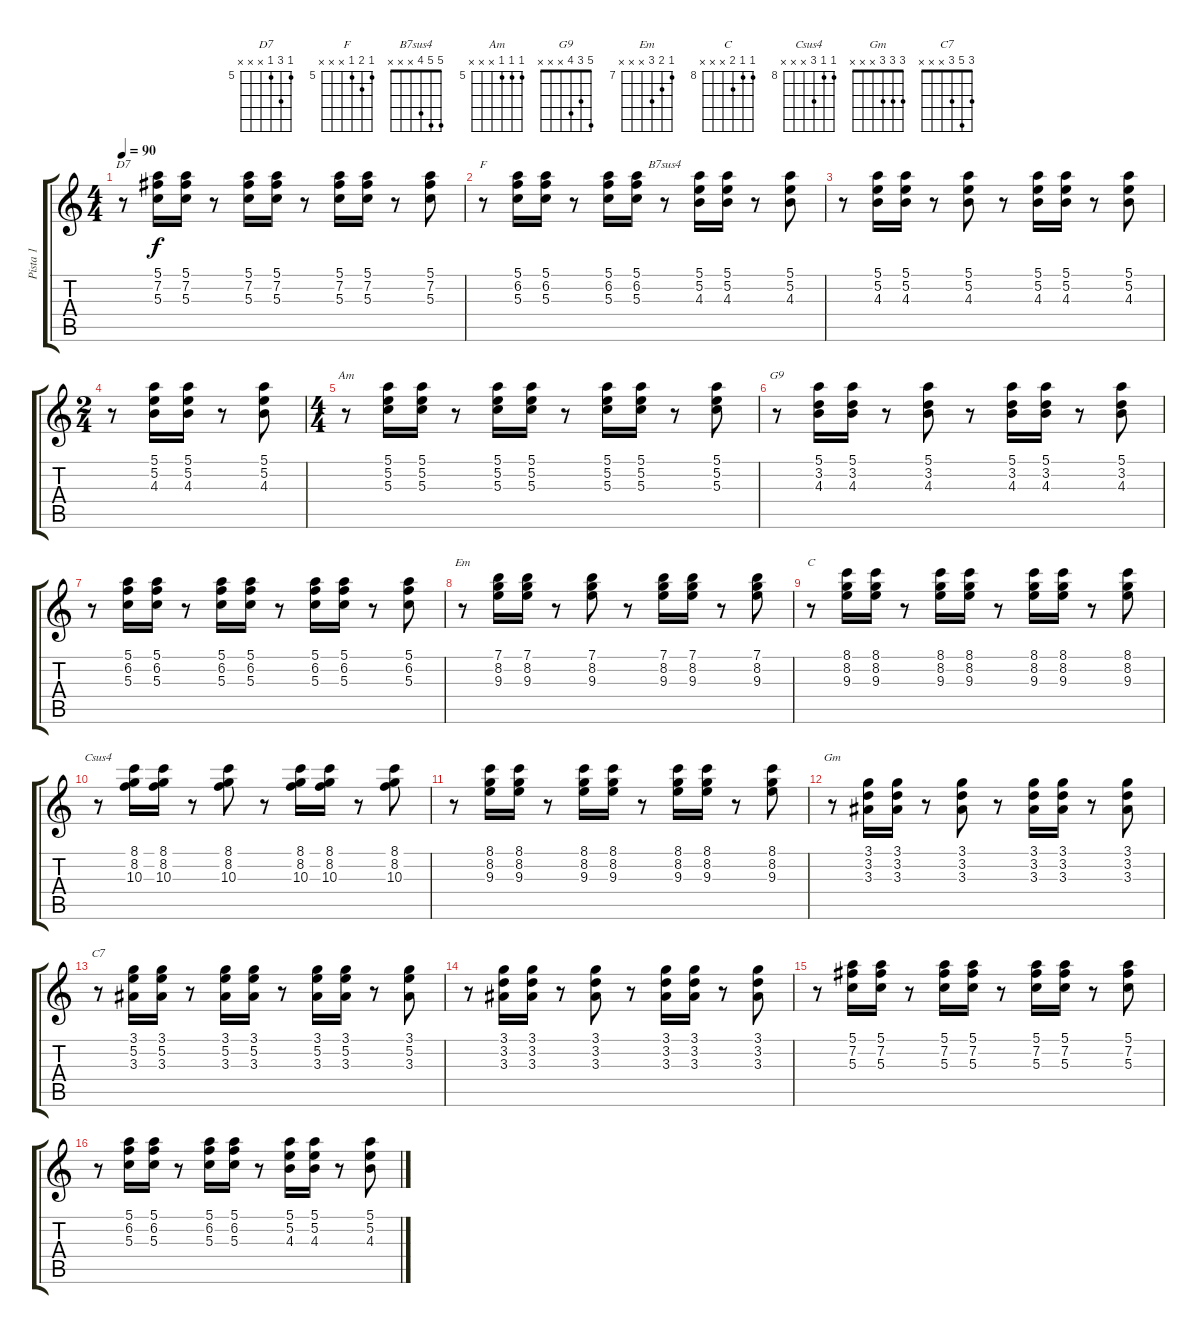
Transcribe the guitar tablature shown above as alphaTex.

\track ("Pista 1" "Pista 1") {instrument electricguitarclean}
\staff {score tabs}
\tuning (E4 B3 G3 D3 A2 E2) {hide}
\chord ("D7" 5 7 5 x x x) {firstfret 5}
\chord ("F" 5 6 5 x x x) {firstfret 5}
\chord ("B7sus4" 5 5 4 x x x)
\chord ("Am" 5 5 5 x x x) {firstfret 5}
\chord ("G9" 5 3 4 x x x)
\chord ("Em" 7 8 9 x x x) {firstfret 7}
\chord ("C" 8 8 9 x x x) {firstfret 8}
\chord ("Csus4" 8 8 10 x x x) {firstfret 8}
\chord ("Gm" 3 3 3 x x x)
\chord ("C7" 3 5 3 x x x)
\ts (4 4)
\tempo 90
\clef g2
\ks c
r.8{ch "D7" dy f} (5.1 7.2 5.3).16 (5.1 7.2 5.3).16 r.8 (5.1 7.2 5.3).16 (5.1 7.2 5.3).16 r.8 (5.1 7.2 5.3).16 (5.1 7.2 5.3).16 r.8 (5.1 7.2 5.3).8 |
r.8{ch "F"} (5.1 6.2 5.3).16 (5.1 6.2 5.3).16 r.8 (5.1 6.2 5.3).16 (5.1 6.2 5.3).16 r.8{ch "B7sus4"} (5.1 5.2 4.3).16 (5.1 5.2 4.3).16 r.8 (5.1 5.2 4.3).8 |
r.8 (5.1 5.2 4.3).16 (5.1 5.2 4.3).16 r.8 (5.1 5.2 4.3).8 r.8 (5.1 5.2 4.3).16 (5.1 5.2 4.3).16 r.8 (5.1 5.2 4.3).8 |
\ts (2 4)
r.8 (5.1 5.2 4.3).16 (5.1 5.2 4.3).16 r.8 (5.1 5.2 4.3).8 |
\ts (4 4)
r.8{ch "Am"} (5.1 5.2 5.3).16 (5.1 5.2 5.3).16 r.8 (5.1 5.2 5.3).16 (5.1 5.2 5.3).16 r.8 (5.1 5.2 5.3).16 (5.1 5.2 5.3).16 r.8 (5.1 5.2 5.3).8 |
r.8{ch "G9"} (5.1 3.2 4.3).16 (5.1 3.2 4.3).16 r.8 (5.1 3.2 4.3).8 r.8 (5.1 3.2 4.3).16 (5.1 3.2 4.3).16 r.8 (5.1 3.2 4.3).8 |
r.8 (5.1 6.2 5.3).16 (5.1 6.2 5.3).16 r.8 (5.1 6.2 5.3).16 (5.1 6.2 5.3).16 r.8 (5.1 6.2 5.3).16 (5.1 6.2 5.3).16 r.8 (5.1 6.2 5.3).8 |
r.8{ch "Em"} (7.1 8.2 9.3).16 (7.1 8.2 9.3).16 r.8 (7.1 8.2 9.3).8 r.8 (7.1 8.2 9.3).16 (7.1 8.2 9.3).16 r.8 (7.1 8.2 9.3).8 |
r.8{ch "C"} (8.1 8.2 9.3).16 (8.1 8.2 9.3).16 r.8 (8.1 8.2 9.3).16 (8.1 8.2 9.3).16 r.8 (8.1 8.2 9.3).16 (8.1 8.2 9.3).16 r.8 (8.1 8.2 9.3).8 |
r.8{ch "Csus4"} (8.1 8.2 10.3).16 (8.1 8.2 10.3).16 r.8 (8.1 8.2 10.3).8 r.8 (8.1 8.2 10.3).16 (8.1 8.2 10.3).16 r.8 (8.1 8.2 10.3).8 |
r.8 (8.1 8.2 9.3).16 (8.1 8.2 9.3).16 r.8 (8.1 8.2 9.3).16 (8.1 8.2 9.3).16 r.8 (8.1 8.2 9.3).16 (8.1 8.2 9.3).16 r.8 (8.1 8.2 9.3).8 |
r.8{ch "Gm"} (3.1 3.2 3.3).16 (3.1 3.2 3.3).16 r.8 (3.1 3.2 3.3).8 r.8 (3.1 3.2 3.3).16 (3.1 3.2 3.3).16 r.8 (3.1 3.2 3.3).8 |
r.8{ch "C7"} (3.1 5.2 3.3).16 (3.1 5.2 3.3).16 r.8 (3.1 5.2 3.3).16 (3.1 5.2 3.3).16 r.8 (3.1 5.2 3.3).16 (3.1 5.2 3.3).16 r.8 (3.1 5.2 3.3).8 |
r.8 (3.1 3.2 3.3).16 (3.1 3.2 3.3).16 r.8 (3.1 3.2 3.3).8 r.8 (3.1 3.2 3.3).16 (3.1 3.2 3.3).16 r.8 (3.1 3.2 3.3).8 |
r.8 (5.1 7.2 5.3).16 (5.1 7.2 5.3).16 r.8 (5.1 7.2 5.3).16 (5.1 7.2 5.3).16 r.8 (5.1 7.2 5.3).16 (5.1 7.2 5.3).16 r.8 (5.1 7.2 5.3).8 |
r.8 (5.1 6.2 5.3).16 (5.1 6.2 5.3).16 r.8 (5.1 6.2 5.3).16 (5.1 6.2 5.3).16 r.8 (5.1 5.2 4.3).16 (5.1 5.2 4.3).16 r.8 (5.1 5.2 4.3).8
